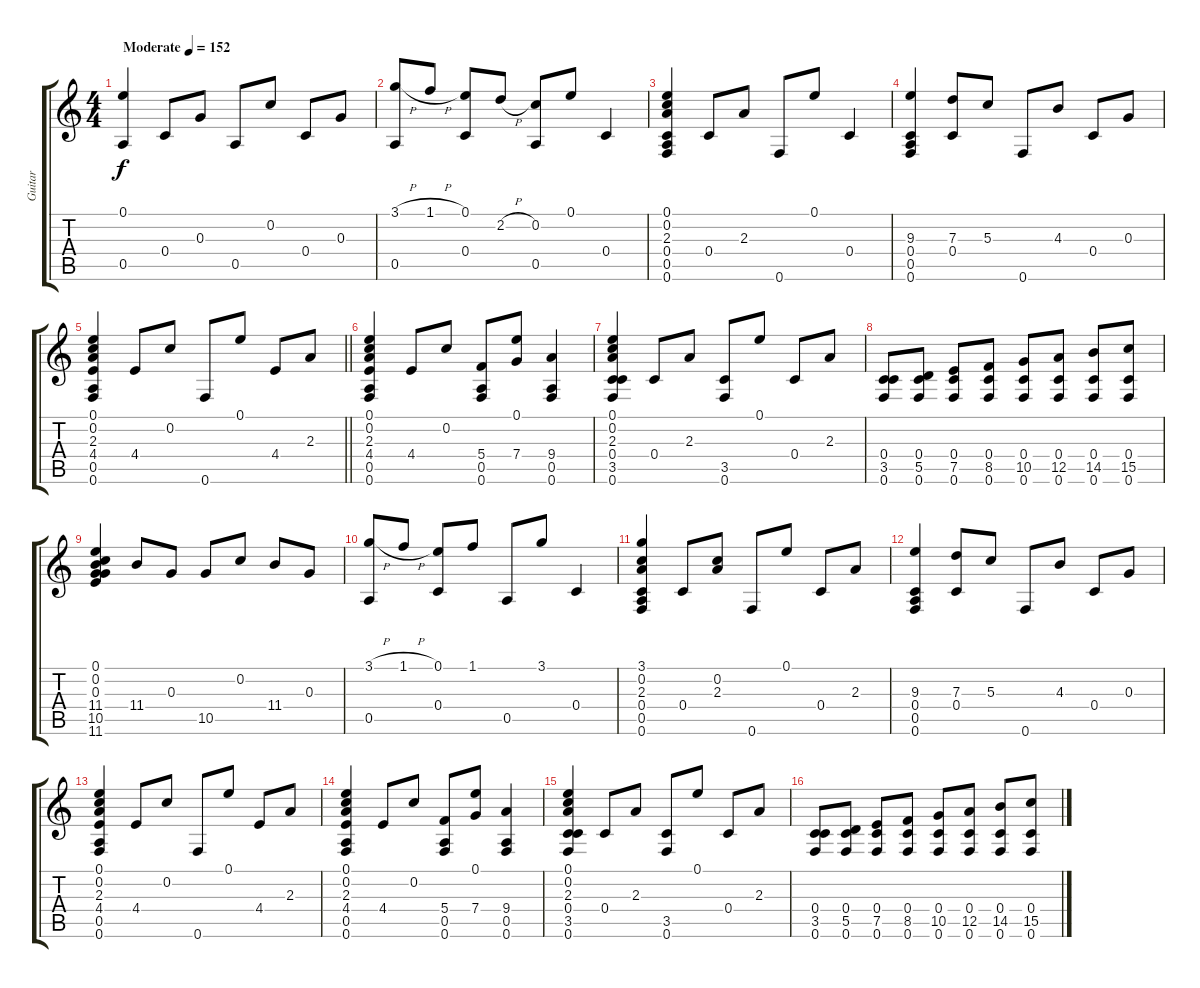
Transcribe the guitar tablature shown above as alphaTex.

\track ("Guitar" "Guitar") {instrument acousticguitarsteel}
\staff {score tabs}
\tuning (E4 C4 G3 C3 A2 F2) {hide}
\ts (4 4)
\tempo (152 "Moderate")
\clef g2
\ks c
(0.1 0.5).4{dy f instrument acousticguitarsteel} 0.4.8 0.3.8 0.5.8 0.2.8 0.4.8 0.3.8 |
(3.1{h} 0.5).8 1.1{h}.8 (0.1 0.4).8 2.2{h}.8 (0.2 0.5).8 0.1.8 0.4.4 |
(0.1 0.2 2.3 0.4 0.5 0.6).4 0.4.8 2.3.8 0.6.8 0.1.8 0.4.4 |
(9.3 0.4 0.5 0.6).4 (7.3 0.4).8 5.3.8 0.6.8 4.3.8 0.4.8 0.3.8 |
\barLineRight lightlight
(0.1 0.2 2.3 4.4 0.5 0.6).4 4.4.8 0.2.8 0.6.8 0.1.8 4.4.8 2.3.8 |
(0.1 0.2 2.3 4.4 0.5 0.6).4 4.4.8 0.2.8 (5.4 0.5 0.6).8 (0.1 7.4).8 (9.4 0.5 0.6).4 |
(0.1 0.2 2.3 0.4 3.5 0.6).4 0.4.8 2.3.8 (3.5 0.6).8 0.1.8 0.4.8 2.3.8 |
(0.4 3.5 0.6).8 (0.4 5.5 0.6).8 (0.4 7.5 0.6).8 (0.4 8.5 0.6).8 (0.4 10.5 0.6).8 (0.4 12.5 0.6).8 (0.4 14.5 0.6).8 (0.4 15.5 0.6).8 |
(0.1 0.2 0.3 11.4 10.5 11.6).4{lyrics (0 "") lyrics (1 "") lyrics (2 "") lyrics (3 "") lyrics (4 "")} 11.4.8 0.3.8 10.5.8 0.2.8 11.4.8 0.3.8 |
(3.1{h} 0.5).8 1.1{h}.8 (0.1 0.4).8 1.1.8 0.5.8 3.1.8 0.4.4 |
(3.1 0.2 2.3 0.4 0.5 0.6).4 0.4.8 (0.2 2.3).8 0.6.8 0.1.8 0.4.8 2.3.8 |
(9.3 0.4 0.5 0.6).4 (7.3 0.4).8 5.3.8 0.6.8 4.3.8 0.4.8 0.3.8 |
(0.1 0.2 2.3 4.4 0.5 0.6).4 4.4.8 0.2.8 0.6.8 0.1.8 4.4.8 2.3.8 |
(0.1 0.2 2.3 4.4 0.5 0.6).4 4.4.8 0.2.8 (5.4 0.5 0.6).8 (0.1 7.4).8 (9.4 0.5 0.6).4 |
(0.1 0.2 2.3 0.4 3.5 0.6).4 0.4.8 2.3.8 (3.5 0.6).8 0.1.8 0.4.8 2.3.8 |
(0.4 3.5 0.6).8 (0.4 5.5 0.6).8 (0.4 7.5 0.6).8 (0.4 8.5 0.6).8 (0.4 10.5 0.6).8 (0.4 12.5 0.6).8 (0.4 14.5 0.6).8 (0.4 15.5 0.6).8
